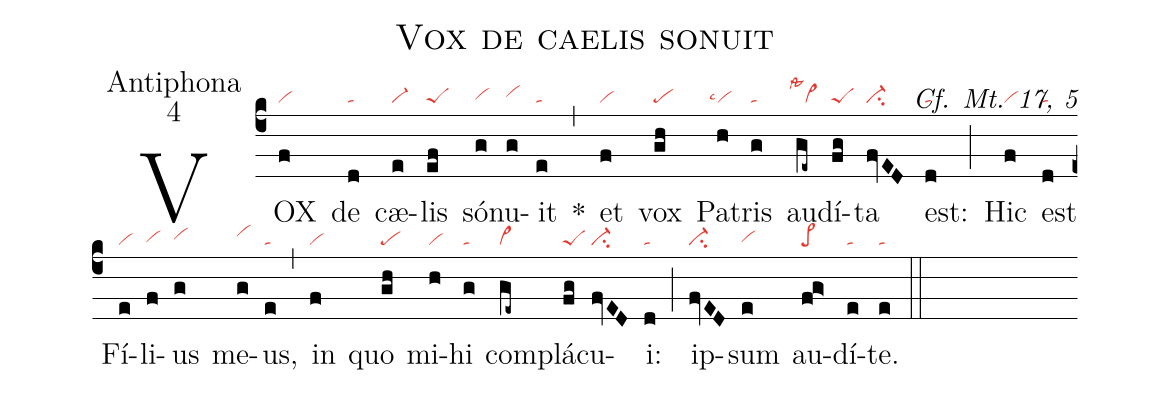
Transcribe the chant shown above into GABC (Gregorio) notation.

name:Vox de caelis sonuit;
office-part:Antiphona;
mode:4;
commentary:Cf. Mt. 17, 5;
nabc-lines:1;
%%
(c4)
VOX(f|vi) de(d|ta) cæ(e|vi-)lis(ef|peS) só(g|vihg)nu(g|vihh)it(e|ta) *(,)
et(f|vi) vox(gh|pe) Pa(h|``vilsc4)tris(g|ta) au(ge~|``vi>lssta1)dí(fg|peS)ta(fvED|ci-) est:(d|ta) (;)
Hic(f|vi) est(d|ta) Fí(e|vi)li(f|vihg)us(g|vihh) me(g|vihi)us,(e|ta) (,)
in(f|vi) quo(gh|pe) mi(h|vi)hi(g|ta) com(ge~|vi>)plá(fg|peS)cu(fvED|ci-)i:(d|ta) (;)
ip(fvED|ci-)sum(e|vihg) au(f!g>|pe>)dí(e|ta)te.(e|ta) (::)
